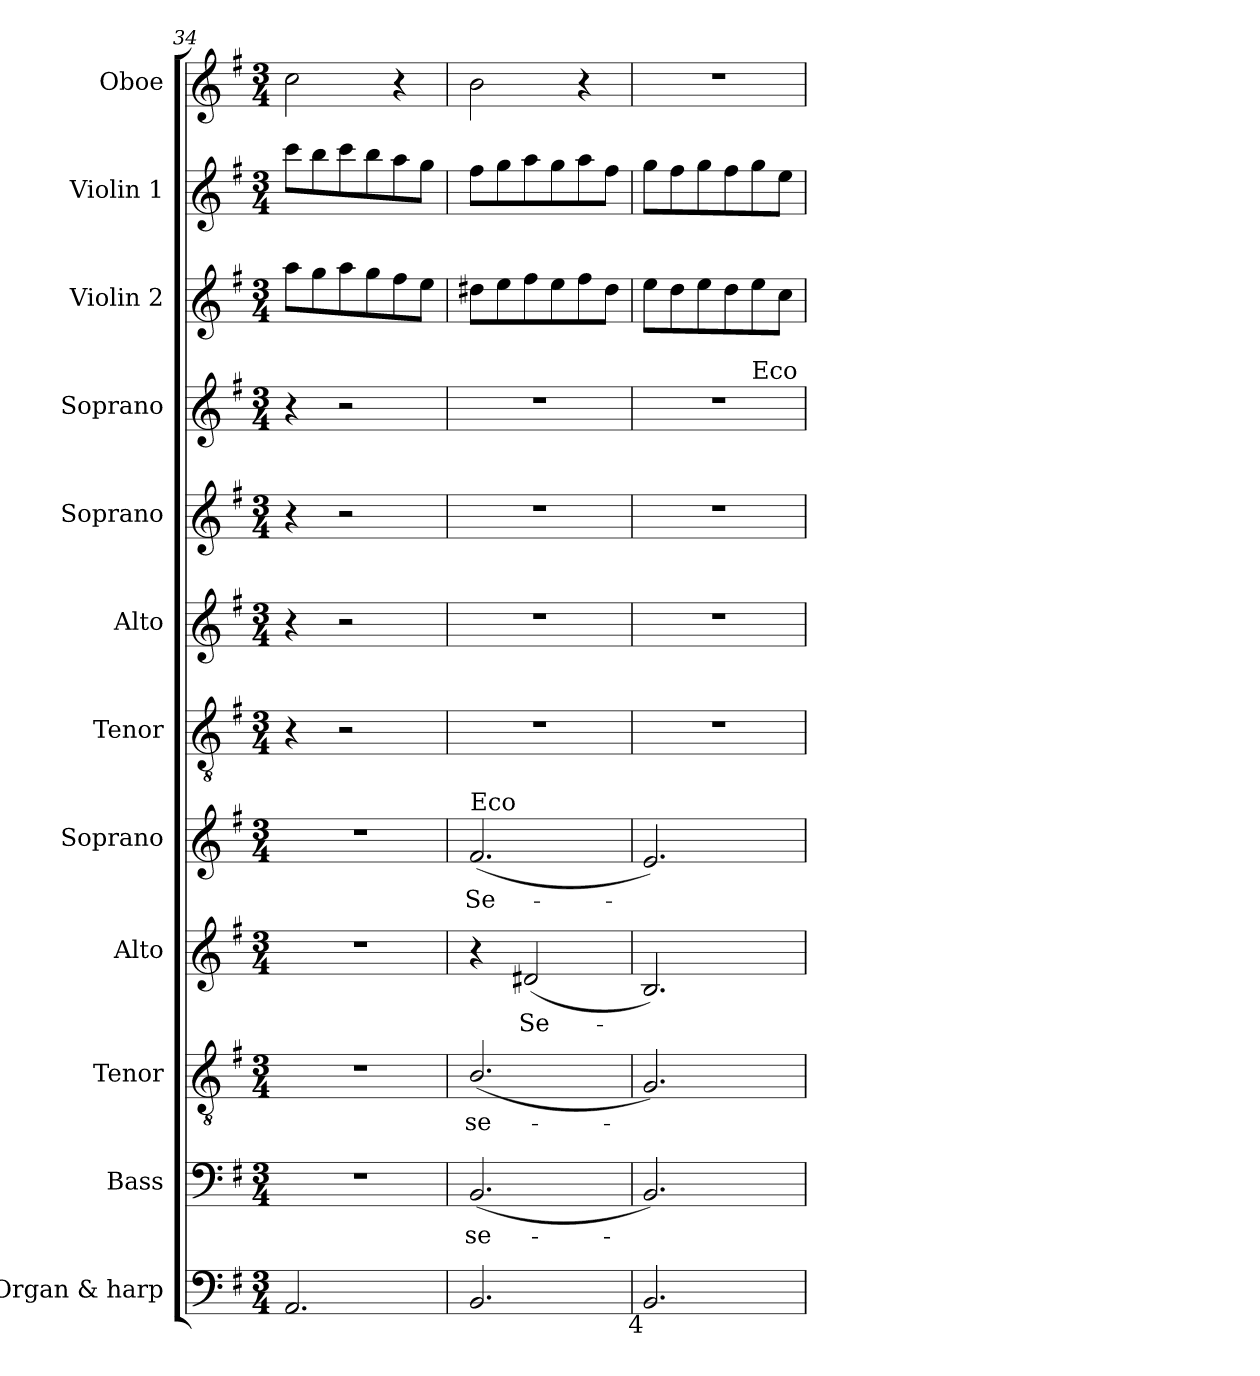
**kern	**kern	**text	**kern	**text	**kern	**text	**kern	**text	**kern	**kern	**kern	**kern	**kern	**kern	**kern
*part12	*part11	*part11	*part10	*part10	*part9	*part9	*part8	*part8	*part7	*part6	*part5	*part4	*part3	*part2	*part1
*staff12	*staff11	*staff11	*staff10	*staff10	*staff9	*staff9	*staff8	*staff8	*staff7	*staff6	*staff5	*staff4	*staff3	*staff2	*staff1
*I"Organ & harp	*I"Bass	*	*I"Tenor	*	*I"Alto	*	*I"Soprano	*	*I"Tenor	*I"Alto	*I"Soprano	*I"Soprano	*I"Violin 2	*I"Violin 1	*I"Oboe
*I'Org. & H.	*I'B.	*	*I'T.	*	*I'A.	*	*I'S.	*	*I'T.	*I'A.	*I'S.	*I'S.	*I'Vln. 2	*I'Vln. 1	*I'Ob.
*clefF4	*clefF4	*	*clefGv2	*	*clefG2	*	*clefG2	*	*clefGv2	*clefG2	*clefG2	*clefG2	*clefG2	*clefG2	*clefG2
*	*	*	*ITrd7c12	*	*	*	*	*	*ITrd7c12	*	*	*	*	*	*
*k[f#]	*k[f#]	*	*k[f#]	*	*k[f#]	*	*k[f#]	*	*k[f#]	*k[f#]	*k[f#]	*k[f#]	*k[f#]	*k[f#]	*k[f#]
*G:	*G:	*	*G:	*	*G:	*	*G:	*	*G:	*G:	*G:	*G:	*G:	*G:	*G:
*M3/4	*M3/4	*	*M3/4	*	*M3/4	*	*M3/4	*	*M3/4	*M3/4	*M3/4	*M3/4	*M3/4	*M3/4	*M3/4
=34	=34	=34	=34	=34	=34	=34	=34	=34	=34	=34	=34	=34	=34	=34	=34
!	!LO:N:vis=1	!	!LO:N:vis=1	!	!LO:N:vis=1	!	!LO:N:vis=1	!	!	!	!	!	!	!	!
2.AAi/	2.r	.	2.r	.	2.r	.	2.r	.	4r	4r	4r	4r	8aai\L	8ccci\L	2cci\
.	.	.	.	.	.	.	.	.	.	.	.	.	8ggi\	8bbi\	.
.	.	.	.	.	.	.	.	.	2r	2r	2r	2r	8aai\	8ccci\	.
.	.	.	.	.	.	.	.	.	.	.	.	.	8ggi\	8bbi\	.
.	.	.	.	.	.	.	.	.	.	.	.	.	8ff#i\	8aai\	4r
.	.	.	.	.	.	.	.	.	.	.	.	.	8eei\J	8ggi\J	.
=35	=35	=35	=35	=35	=35	=35	=35	=35	=35	=35	=35	=35	=35	=35	=35
!	!	!LO:LY:b:color=#000000	!	!	!	!	!	!	!	!	!	!	!	!	!
!	!	!	!	!LO:LY:b:color=#000000	!	!	!	!	!	!	!	!	!	!	!
!	!	!	!	!	!	!	!LO:TX:a:t=Eco	!	!	!	!	!	!	!	!
!	!	!	!	!	!	!	!	!LO:LY:b:color=#000000	!LO:N:vis=1	!LO:N:vis=1	!LO:N:vis=1	!LO:N:vis=1	!	!	!
2.BBi/	(2.BBi/	se-	(2.BBi/	se-	4r	.	(2.f#i/	Se-	2.r	2.r	2.r	2.r	8dd#Xi\L	8ff#i\L	2bi\
.	.	.	.	.	.	.	.	.	.	.	.	.	8eei\	8ggi\	.
!	!	!	!	!	!	!LO:LY:b:color=#000000	!	!	!	!	!	!	!	!	!
.	.	.	.	.	(2d#Xi/	Se-	.	.	.	.	.	.	8ff#i\	8aai\	.
.	.	.	.	.	.	.	.	.	.	.	.	.	8eei\	8ggi\	.
.	.	.	.	.	.	.	.	.	.	.	.	.	8ff#i\	8aai\	4r
.	.	.	.	.	.	.	.	.	.	.	.	.	8dd#i\J	8ff#i\J	.
=36	=36	=36	=36	=36	=36	=36	=36	=36	=36	=36	=36	=36	=36	=36	=36
!LO:TX:b:rj:t=4	!	!	!	!	!	!	!	!	!	!	!	!	!	!	!
!	!	!	!	!	!	!	!	!	!LO:N:vis=1	!LO:N:vis=1	!LO:N:vis=1	!LO:N:vis=1	!	!	!LO:N:vis=1
*	*	*	*	*	*	*	*	*	*	*	*	*^	*	*	*
2.BBi/	2.BBi/)	.	2.GGi/)	.	2.Bi/)	.	2.ei/)	.	2.r	2.r	2.r	2.r	2ryy	8eei\L	8ggi\L	2.r
.	.	.	.	.	.	.	.	.	.	.	.	.	.	8ddi\	8ff#i\	.
.	.	.	.	.	.	.	.	.	.	.	.	.	.	8eei\	8ggi\	.
.	.	.	.	.	.	.	.	.	.	.	.	.	.	8ddi\	8ff#i\	.
!	!	!	!	!	!	!	!	!	!	!	!	!	!LO:TX:a:t=Eco	!	!	!
.	.	.	.	.	.	.	.	.	.	.	.	.	4ryy	8eei\	8ggi\	.
.	.	.	.	.	.	.	.	.	.	.	.	.	.	8cci\J	8eei\J	.
*	*	*	*	*	*	*	*	*	*	*	*	*v	*v	*	*	*
=	=	=	=	=	=	=	=	=	=	=	=	=	=	=	=
*-	*-	*-	*-	*-	*-	*-	*-	*-	*-	*-	*-	*-	*-	*-	*-
